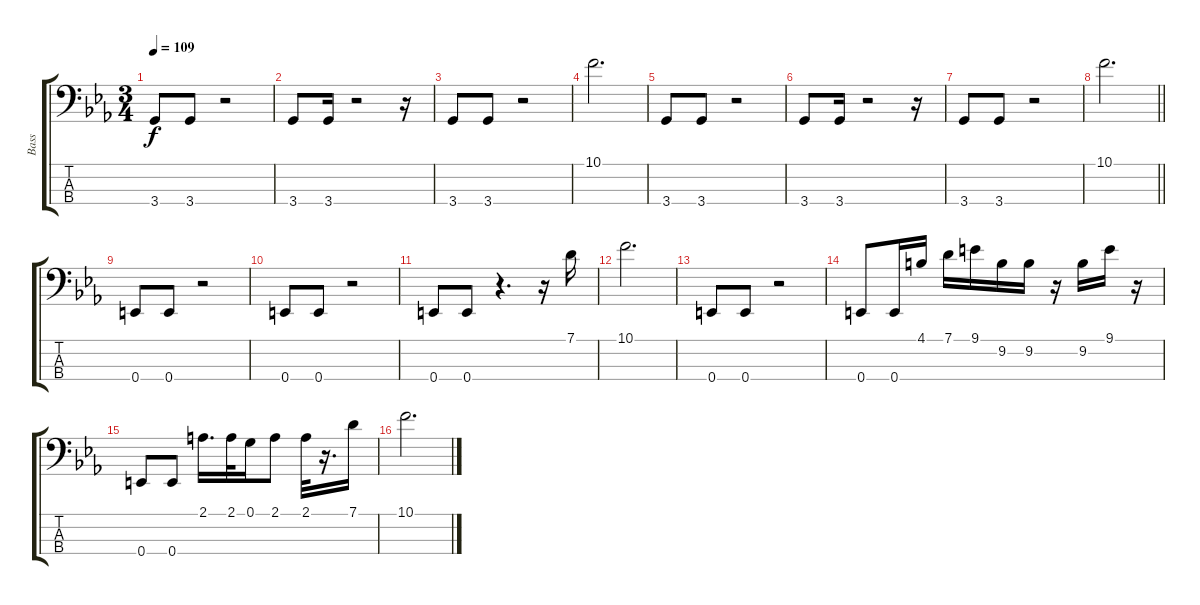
\track ("Bass" "Bass") {instrument electricbassfinger}
\staff {score tabs}
\tuning (G2 D2 A1 E1) {hide}
\ts (3 4)
\tempo 109
\clef f4
\ks cminor
3.4.8{dy f} 3.4.8 r.2 |
3.4.8 3.4.16 r.2 r.16 |
3.4.8 3.4.8 r.2 |
10.1.2{d} |
3.4.8 3.4.8 r.2 |
3.4.8 3.4.16 r.2 r.16 |
3.4.8 3.4.8 r.2 |
\barLineRight lightlight
10.1.2{d} |
0.4.8 0.4.8 r.2 |
0.4.8 0.4.8 r.2 |
0.4.8 0.4.8 r.4{d} r.16 7.1.16 |
10.1.2{d} |
0.4.8 0.4.8 r.2 |
0.4.8 0.4.16 4.1.16 7.1.16 9.1.16 9.2.16 9.2.16 r.16 9.2.16 9.1.16 r.16 |
0.4.8 0.4.8 2.1.16{d} 2.1.32 0.1.16 2.1.8 2.1.32 r.16{d} 7.1.16 |
10.1.2{d}
